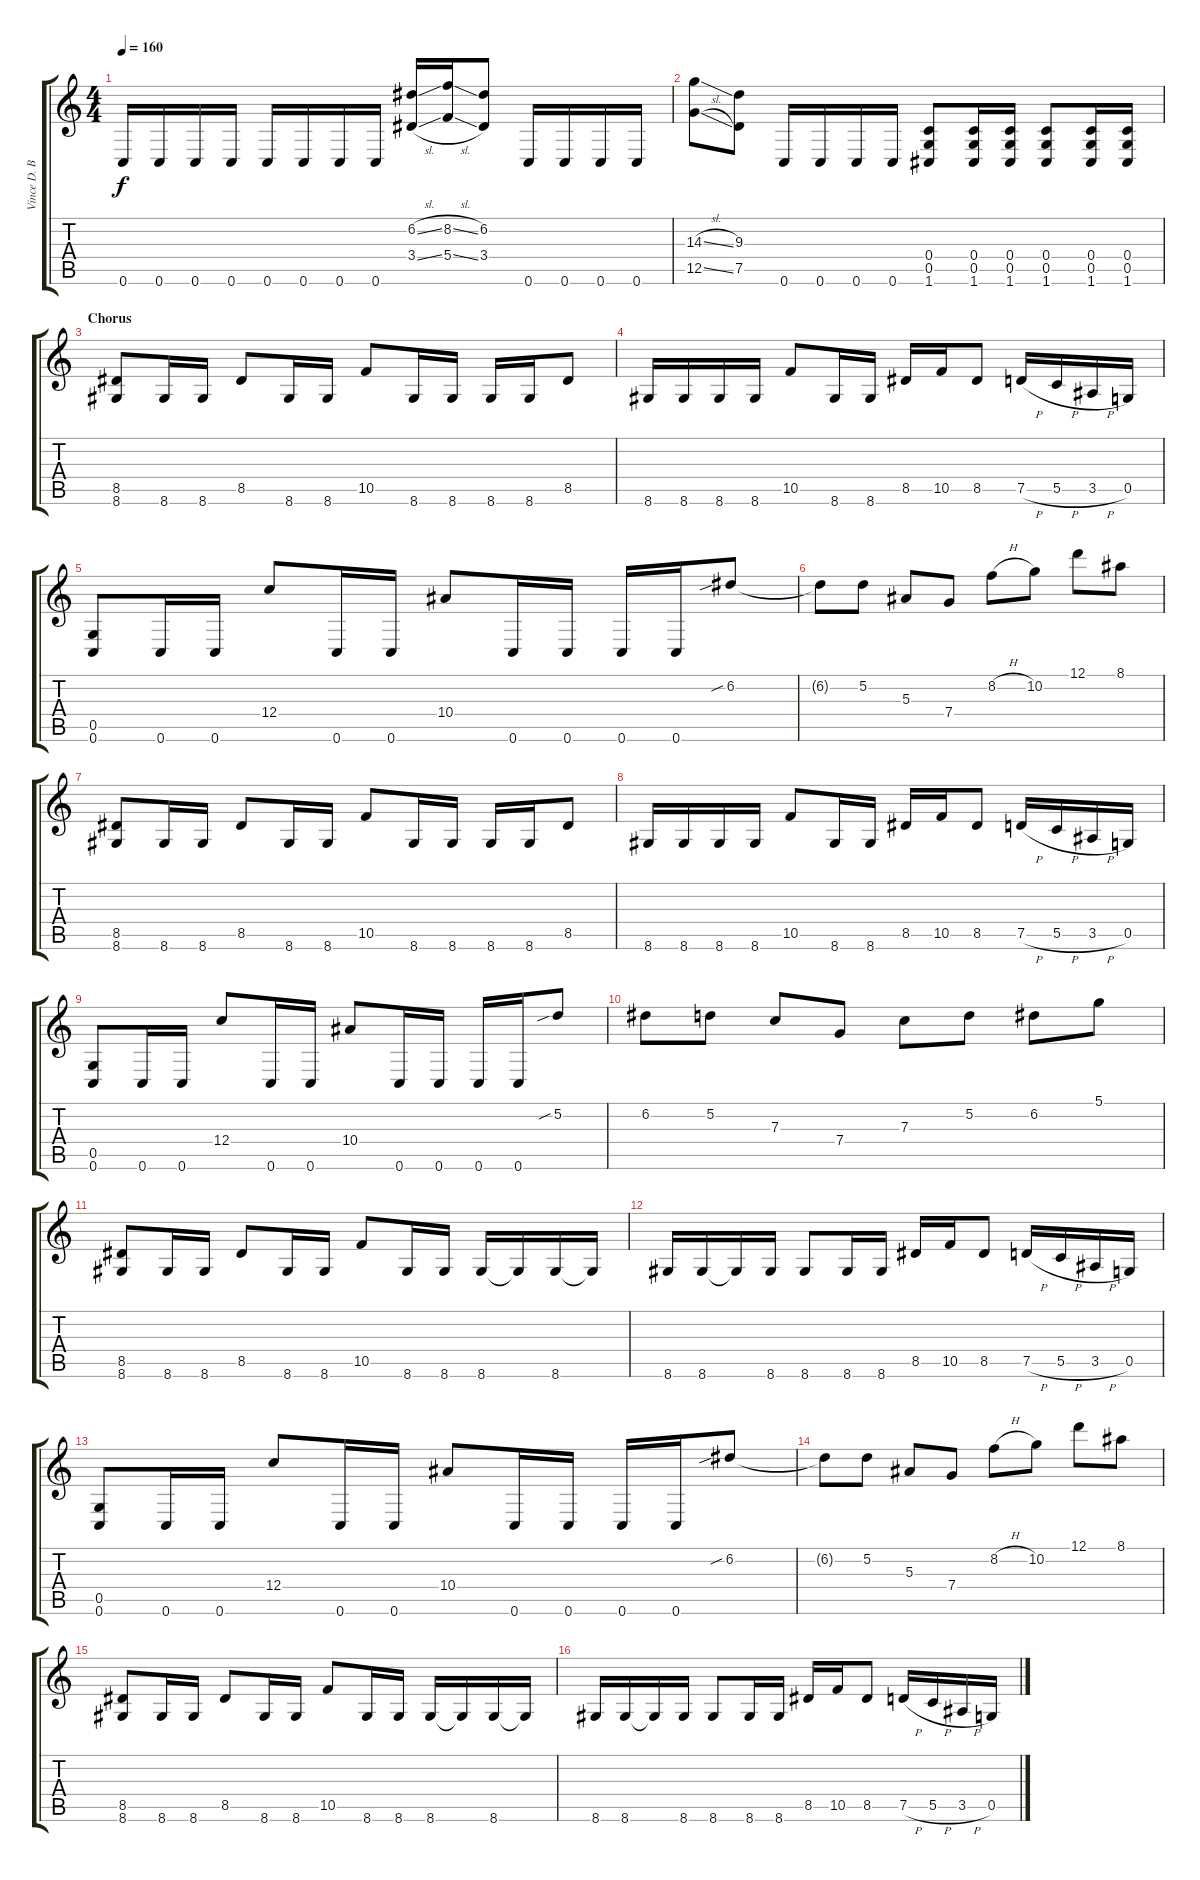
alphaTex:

\track ("Vince D. Bourassa" "Vince D. B") {instrument distortionguitar}
\staff {score tabs}
\tuning (D4 A3 F3 C3 G2 C2) {hide}
\ts (4 4)
\tempo 160
\clef g2
\ks c
0.6.16{dy f} 0.6.16 0.6.16 0.6.16 0.6.16 0.6.16 0.6.16 0.6.16 (6.2{sl} 3.4{sl}).16 (8.2{sl} 5.4{sl}).16 (6.2 3.4).8 0.6.16 0.6.16 0.6.16 0.6.16 |
(14.3{sl} 12.5{sl}).8 (9.3 7.5).8 0.6.16 0.6.16 0.6.16 0.6.16 (0.4 0.5 1.6).8 (0.4 0.5 1.6).16 (0.4 0.5 1.6).16 (0.4 0.5 1.6).8 (0.4 0.5 1.6).16 (0.4 0.5 1.6).16 |
\section ("" "Chorus")
(8.5 8.6).8 8.6.16 8.6.16 8.5.8 8.6.16 8.6.16 10.5.8 8.6.16 8.6.16 8.6.16 8.6.16 8.5.8 |
8.6.16 8.6.16 8.6.16 8.6.16 10.5.8 8.6.16 8.6.16 8.5.16 10.5.16 8.5.8 7.5{h}.16 5.5{h}.16 3.5{h}.16 0.5.16 |
(0.5 0.6).8 0.6.16 0.6.16 12.4.8 0.6.16 0.6.16 10.4.8 0.6.16 0.6.16 0.6.16 0.6.16 6.2{sib}.8 |
6.2{t}.8 5.2.8 5.3.8 7.4.8 8.2{h}.8 10.2.8 12.1.8 8.1.8 |
(8.5 8.6).8 8.6.16 8.6.16 8.5.8 8.6.16 8.6.16 10.5.8 8.6.16 8.6.16 8.6.16 8.6.16 8.5.8 |
8.6.16 8.6.16 8.6.16 8.6.16 10.5.8 8.6.16 8.6.16 8.5.16 10.5.16 8.5.8 7.5{h}.16 5.5{h}.16 3.5{h}.16 0.5.16 |
(0.5 0.6).8 0.6.16 0.6.16 12.4.8 0.6.16 0.6.16 10.4.8 0.6.16 0.6.16 0.6.16 0.6.16 5.2{sib}.8 |
6.2.8 5.2.8 7.3.8 7.4.8 7.3.8 5.2.8 6.2.8 5.1.8 |
(8.5 8.6).8 8.6.16 8.6.16 8.5.8 8.6.16 8.6.16 10.5.8 8.6.16 8.6.16 8.6.16 8.6{t}.16 8.6.16 8.6{t}.16 |
8.6.16 8.6.16 8.6{t}.16 8.6.16 8.6.8 8.6.16 8.6.16 8.5.16 10.5.16 8.5.8 7.5{h}.16 5.5{h}.16 3.5{h}.16 0.5.16 |
(0.5 0.6).8 0.6.16 0.6.16 12.4.8 0.6.16 0.6.16 10.4.8 0.6.16 0.6.16 0.6.16 0.6.16 6.2{sib}.8 |
6.2{t}.8 5.2.8 5.3.8 7.4.8 8.2{h}.8 10.2.8 12.1.8 8.1.8 |
(8.5 8.6).8 8.6.16 8.6.16 8.5.8 8.6.16 8.6.16 10.5.8 8.6.16 8.6.16 8.6.16 8.6{t}.16 8.6.16 8.6{t}.16 |
8.6.16 8.6.16 8.6{t}.16 8.6.16 8.6.8 8.6.16 8.6.16 8.5.16 10.5.16 8.5.8 7.5{h}.16 5.5{h}.16 3.5{h}.16 0.5.16
